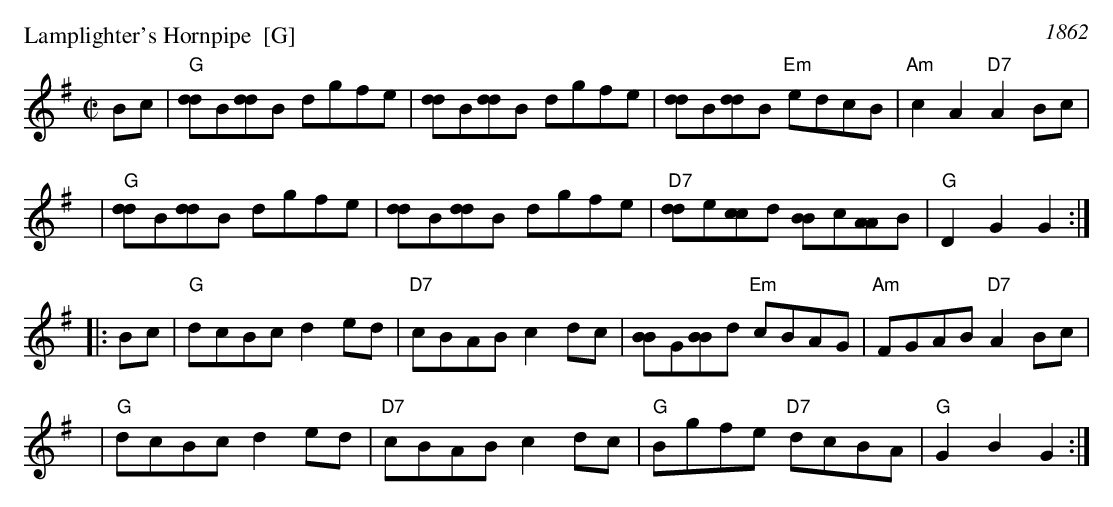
X:1
P: Lamplighter's Hornpipe  [G]
O: 1862
M: C|
L: 1/8
K: G
   Bc | "G"[dd]B[dd]B dgfe | [dd]B[dd]B dgfe | [dd]B[dd]B "Em"edcB | "Am"c2A2 "D7"A2Bc |
   y6 | "G"[dd]B[dd]B dgfe | [dd]B[dd]B dgfe | "D7"[dd]e[cc]d [BB]c[AA]B | "G"D2G2 G2 :|
|: Bc | "G"dcBc d2ed | "D7"cBAB c2dc | [BB]G[BB]d "Em"cBAG | "Am"FGAB "D7"A2Bc |
   y6 | "G"dcBc d2ed | "D7"cBAB c2dc | "G"Bgfe "D7"dcBA | "G"G2B2 G2 :|
